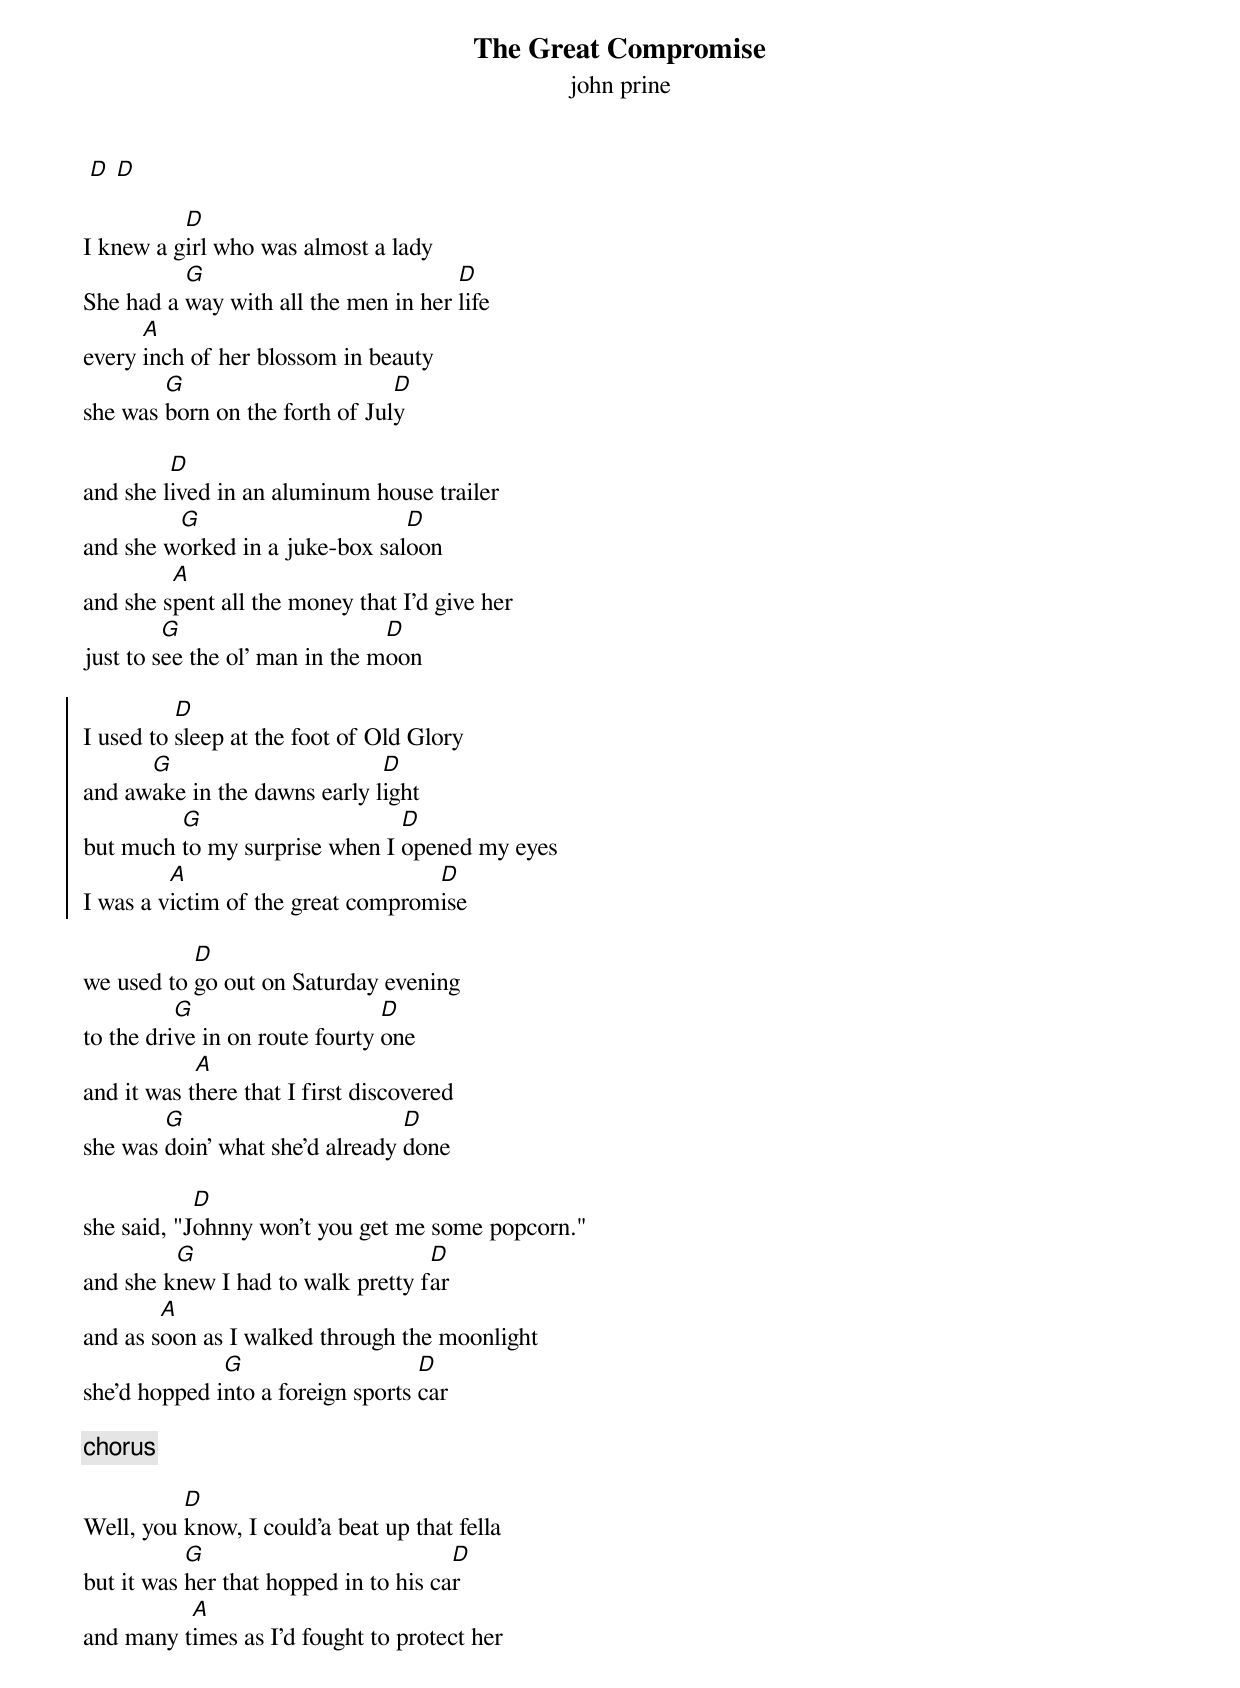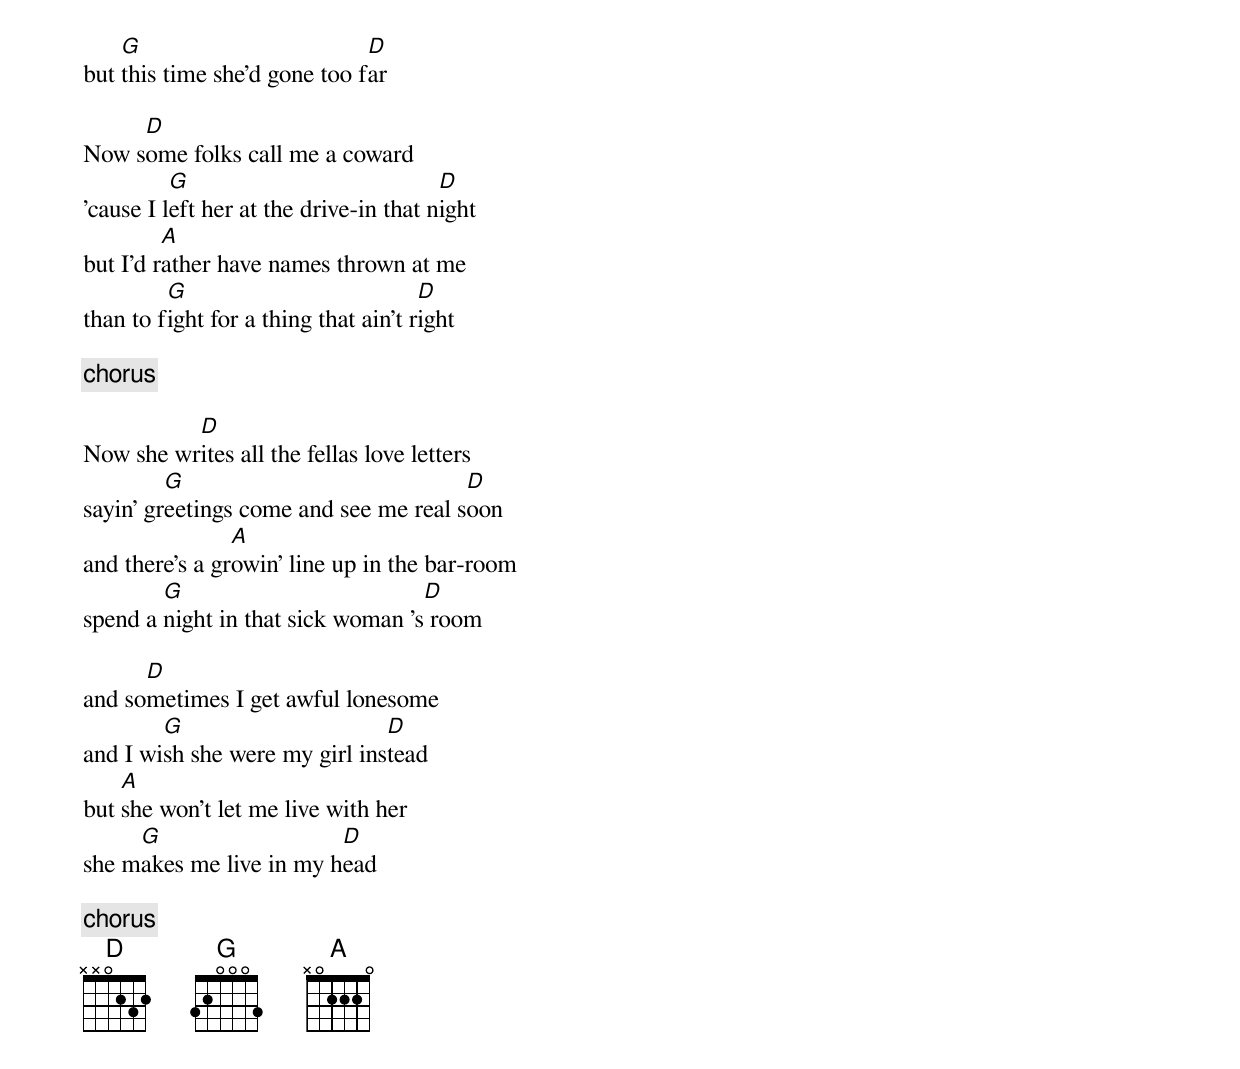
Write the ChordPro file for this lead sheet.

{title: The Great Compromise}
{subtitle: john prine}
 [D] [D]

I knew a g[D]irl who was almost a lady
She had a [G]way with all the men in her [D]life
every [A]inch of her blossom in beauty
she was [G]born on the forth of Jul[D]y

and she l[D]ived in an aluminum house trailer
and she w[G]orked in a juke-box sal[D]oon
and she s[A]pent all the money that I'd give her
just to s[G]ee the ol' man in the m[D]oon

{soc}
I used to [D]sleep at the foot of Old Glory
and aw[G]ake in the dawns early l[D]ight
but much [G]to my surprise when I [D]opened my eyes
I was a v[A]ictim of the great comprom[D]ise
{eoc}

we used to [D]go out on Saturday evening
to the dri[G]ve in on route fourty [D]one
and it was t[A]here that I first discovered
she was [G]doin' what she'd already [D]done

she said, "J[D]ohnny won't you get me some popcorn."
and she k[G]new I had to walk pretty f[D]ar
and as s[A]oon as I walked through the moonlight
she'd hopped i[G]nto a foreign sports [D]car

{c:chorus}

Well, you [D]know, I could'a beat up that fella
but it was [G]her that hopped in to his ca[D]r
and many t[A]imes as I'd fought to protect her
but [G]this time she'd gone too f[D]ar

Now s[D]ome folks call me a coward
'cause I l[G]eft her at the drive-in that n[D]ight
but I'd r[A]ather have names thrown at me
than to f[G]ight for a thing that ain't r[D]ight

{c:chorus}

Now she wr[D]ites all the fellas love letters
sayin' gr[G]eetings come and see me real s[D]oon
and there's a gr[A]owin' line up in the bar-room
spend a [G]night in that sick woman 's[D] room

and so[D]metimes I get awful lonesome
and I wi[G]sh she were my girl ins[D]tead
but [A]she won't let me live with her
she m[G]akes me live in my h[D]ead

{c:chorus}
